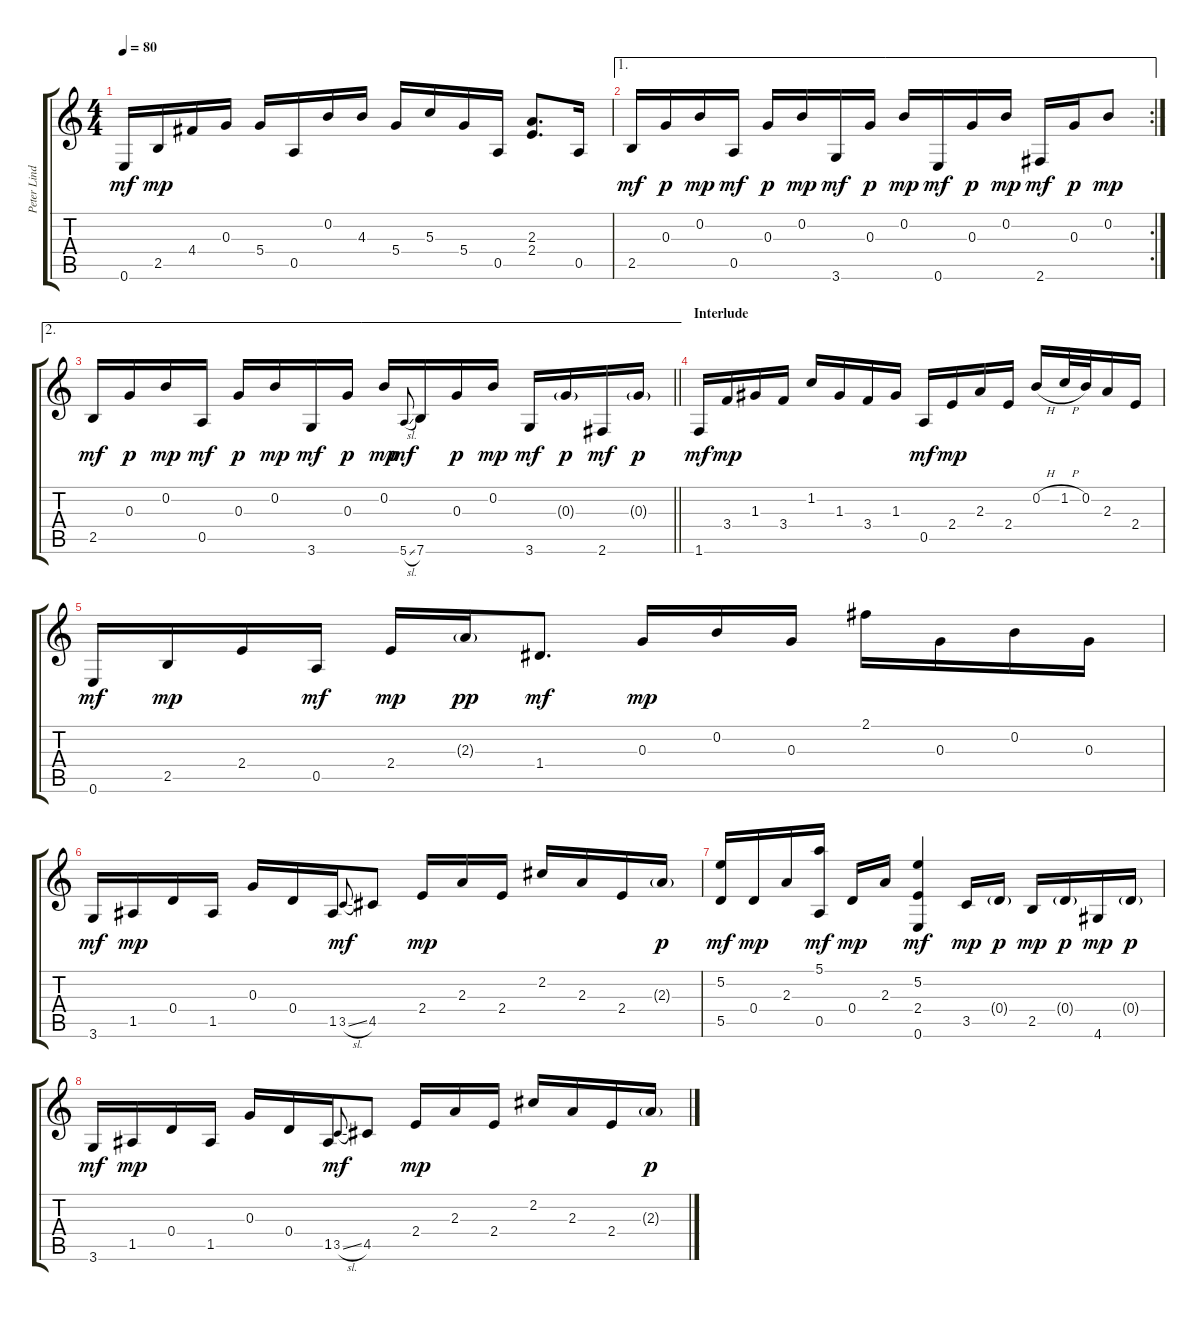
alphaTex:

\track ("Peter Lindgren" "Peter Lind") {instrument acousticguitarsteel}
\staff {score tabs}
\tuning (E4 B3 G3 D3 A2 E2) {hide}
\ts (4 4)
\tempo 80
\clef g2
\ks c
0.6.16{dy mf} 2.5.16{dy mp} 4.4.16 0.3.16 5.4.16 0.5.16 0.2.16 4.3.16 5.4.16 5.3.16 5.4.16 0.5.16 (2.3 2.4).8{d} 0.5.16 |
\ae 1
\rc 2
2.5.16{dy mf} 0.3.16{dy p} 0.2.16{dy mp} 0.5.16{dy mf} 0.3.16{dy p} 0.2.16{dy mp} 3.6.16{dy mf} 0.3.16{dy p} 0.2.16{dy mp} 0.6.16{dy mf} 0.3.16{dy p} 0.2.16{dy mp} 2.6.16{dy mf} 0.3.16{dy p} 0.2.8{dy mp} |
\ae 2
\barLineRight lightlight
2.5.16{dy mf} 0.3.16{dy p} 0.2.16{dy mp} 0.5.16{dy mf} 0.3.16{dy p} 0.2.16{dy mp} 3.6.16{dy mf} 0.3.16{dy p} 0.2.16{dy mp} 5.6{sl}.8{gr onbeat dy mf} 7.6.16 0.3.16{dy p} 0.2.16{dy mp} 3.6.16{dy mf} 0.3{g}.16{dy p} 2.6.16{dy mf} 0.3{g}.16{dy p} |
\section ("" "Interlude")
1.6.16{dy mf} 3.4.16{dy mp} 1.3.16 3.4.16 1.2.16 1.3.16 3.4.16 1.3.16 0.5.16{dy mf} 2.4.16{dy mp} 2.3.16 2.4.16 0.2{h}.16 1.2{h}.32 0.2.32 2.3.16 2.4.16 |
0.6.16{dy mf} 2.5.16{dy mp} 2.4.16 0.5.16{dy mf} 2.4.16{dy mp} 2.3{g}.16{dy pp} 1.4.8{d dy mf} 0.3.16{dy mp} 0.2.16 0.3.16 2.1.16 0.3.16 0.2.16 0.3.16 |
3.6.16{dy mf} 1.5.16{dy mp} 0.4.16 1.5.16 0.3.16 0.4.16 1.5.16 3.5{sl}.8{gr onbeat dy mf} 4.5.8 2.4.16{dy mp} 2.3.16 2.4.16 2.2.16 2.3.16 2.4.16 2.3{g}.16{dy p} |
(5.2 5.5).16{dy mf} 0.4.16{dy mp} 2.3.16 (5.1 0.5).16{dy mf} 0.4.16{dy mp} 2.3.16 (5.2 2.4 0.6).4{dy mf} 3.5.16{dy mp} 0.4{g}.16{dy p} 2.5.16{dy mp} 0.4{g}.16{dy p} 4.6.16{dy mp} 0.4{g}.16{dy p} |
3.6.16{dy mf} 1.5.16{dy mp} 0.4.16 1.5.16 0.3.16 0.4.16 1.5.16 3.5{sl}.8{gr onbeat dy mf} 4.5.8 2.4.16{dy mp} 2.3.16 2.4.16 2.2.16 2.3.16 2.4.16 2.3{g}.16{dy p}
